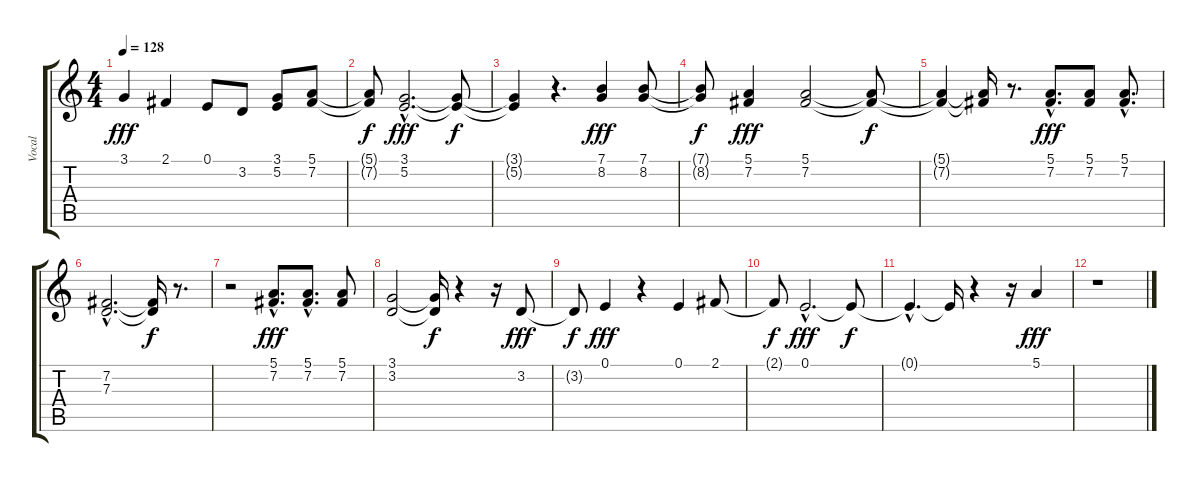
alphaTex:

\track ("Vocal" "Vocal") {instrument oboe}
\staff {score tabs}
\tuning (E4 B3 G3 D3 A2 E2) {hide}
\ts (4 4)
\tempo 128
\clef g2
\ks c
3.1.4{dy fff} 2.1.4 0.1.8 3.2.8 (3.1 5.2).8 (5.1 7.2).8 |
(5.1{t} 7.2{t}).8{dy f} (3.1{hac} 5.2{hac}).2{d dy fff} (3.1{t} 5.2{t}).8{dy f} |
(3.1{t} 5.2{t}).4 r.4{d} (7.1 8.2).4{dy fff} (7.1 8.2).8 |
(7.1{t} 8.2{t}).8{dy f} (5.1 7.2).4{dy fff} (5.1 7.2).2 (5.1{t} 7.2{t}).8{dy f} |
(5.1{t} 7.2{t}).4 (5.1{t} 7.2{t}).16 r.8{d} (5.1{hac} 7.2{hac}).8{d dy fff} (5.1 7.2).8 (5.1{hac} 7.2{hac}).8{d} |
(7.2{hac} 7.3{hac}).2{d} (7.2{t} 7.3{t}).16{dy f} r.8{d} |
r.2 (5.1{hac} 7.2{hac}).8{d dy fff} (5.1{hac} 7.2{hac}).8{d} (5.1 7.2).8 |
(3.1 3.2).2 (3.1{t} 3.2{t}).16{dy f} r.4 r.16 3.2.8{dy fff} |
3.2{t}.8{dy f} 0.1.4{dy fff} r.4 0.1.4 2.1.8 |
2.1{t}.8{dy f} 0.1{hac}.2{d dy fff} 0.1{t}.8{dy f} |
0.1{hac t}.4{d} 0.1{t}.16 r.4 r.16 5.1.4{dy fff} |
r.1
